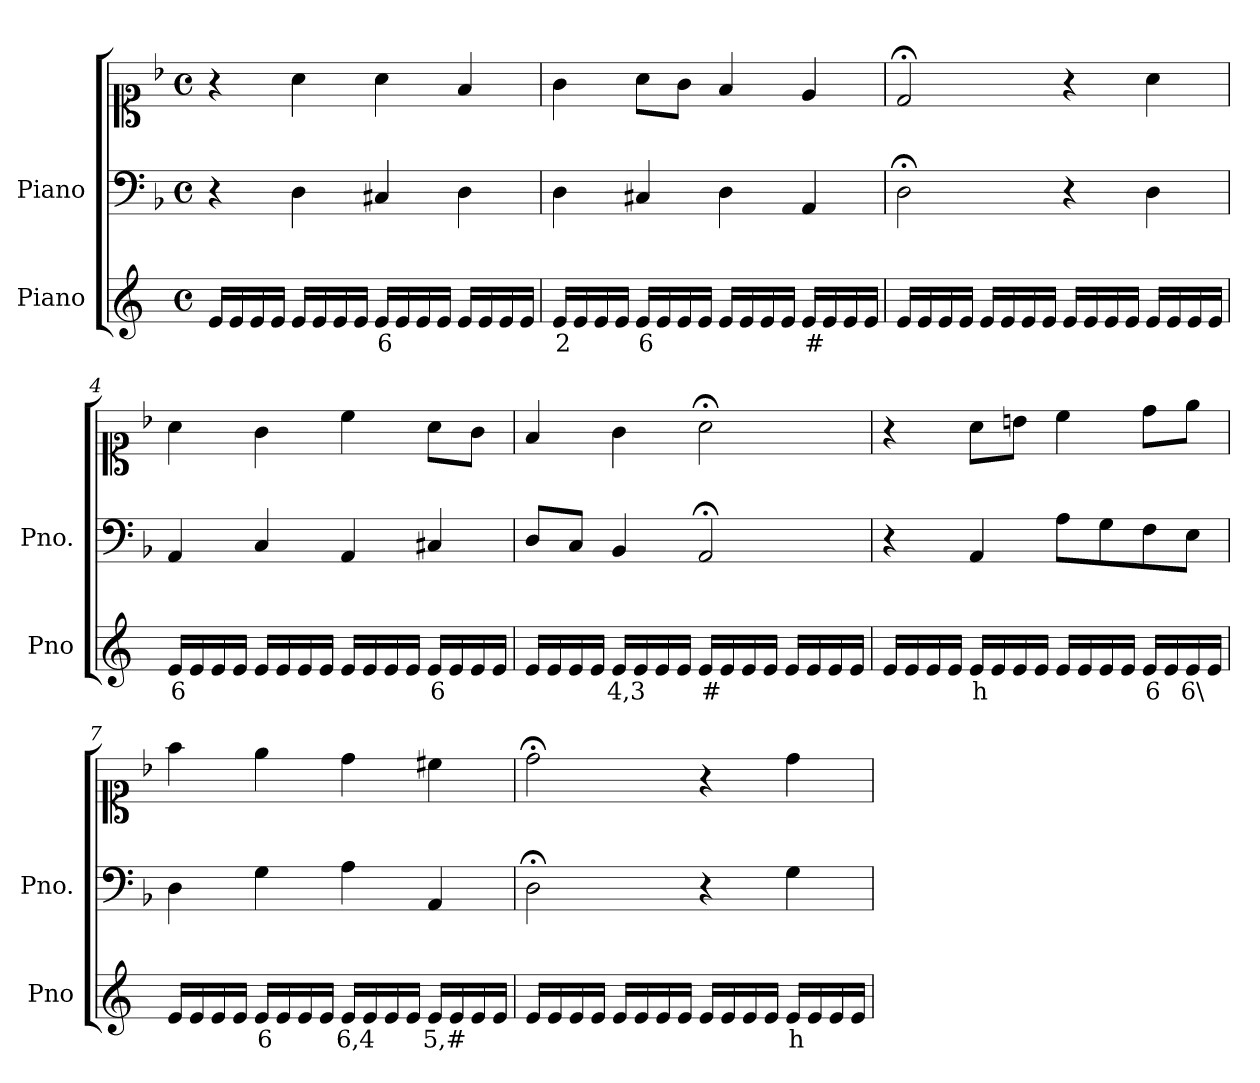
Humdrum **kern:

**kern	**text	**kern	**kern
*part2	*part2	*part1	*part1
*staff3	*staff3	*staff2	*staff1
*I"Piano	*	*I"Piano	*
*I'Pno	*	*I'Pno.	*
*clefG2	*	*clefF4	*clefC1
*k[]	*	*k[b-]	*k[b-]
*M4/4	*	*M4/4	*M4/4
*met(c)	*	*met(c)	*met(c)
=1	=1	=1	=1
16e/LL	.	4r	4r
16e/	.	.	.
16e/	.	.	.
16e/JJ	.	.	.
16e/LL	.	4D\	4a\
16e/	.	.	.
16e/	.	.	.
16e/JJ	.	.	.
!	!LO:LY:b	!	!
16e/LL	6	4C#X/	4a\
16e/	.	.	.
16e/	.	.	.
16e/JJ	.	.	.
16e/LL	.	4D\	4f/
16e/	.	.	.
16e/	.	.	.
16e/JJ	.	.	.
=2	=2	=2	=2
!	!LO:LY:b	!	!
16e/LL	2	4D\	4g\
16e/	.	.	.
16e/	.	.	.
16e/JJ	.	.	.
!	!LO:LY:b	!	!
16e/LL	6	4C#X/	8a\L
16e/	.	.	.
16e/	.	.	8g\J
16e/JJ	.	.	.
16e/LL	.	4D\	4f/
16e/	.	.	.
16e/	.	.	.
16e/JJ	.	.	.
!	!LO:LY:b	!	!
16e/LL	#	4AA/	4e/
16e/	.	.	.
16e/	.	.	.
16e/JJ	.	.	.
=3	=3	=3	=3
16e/LL	.	2D;<\	2d;</
16e/	.	.	.
16e/	.	.	.
16e/JJ	.	.	.
16e/LL	.	.	.
16e/	.	.	.
16e/	.	.	.
16e/JJ	.	.	.
16e/LL	.	4r	4r
16e/	.	.	.
16e/	.	.	.
16e/JJ	.	.	.
16e/LL	.	4D\	4a\
16e/	.	.	.
16e/	.	.	.
16e/JJ	.	.	.
=4	=4	=4	=4
!	!LO:LY:b	!	!
16e/LL	6	4AA/	4a\
16e/	.	.	.
16e/	.	.	.
16e/JJ	.	.	.
16e/LL	.	4C/	4g\
16e/	.	.	.
16e/	.	.	.
16e/JJ	.	.	.
16e/LL	.	4AA/	4cc\
16e/	.	.	.
16e/	.	.	.
16e/JJ	.	.	.
!	!LO:LY:b	!	!
16e/LL	6	4C#X/	8a\L
16e/	.	.	.
16e/	.	.	8g\J
16e/JJ	.	.	.
=5	=5	=5	=5
16e/LL	.	8D/L	4f/
16e/	.	.	.
!	!LO:LY:b	!	!
16e/	_	8C/J	.
16e/JJ	.	.	.
!	!LO:LY:b	!	!
16e/LL	4,3	4BB-/	4g\
16e/	.	.	.
16e/	.	.	.
16e/JJ	.	.	.
!	!LO:LY:b	!	!
16e/LL	#	2AA;</	2a;<\
16e/	.	.	.
16e/	.	.	.
16e/JJ	.	.	.
16e/LL	.	.	.
16e/	.	.	.
16e/	.	.	.
16e/JJ	.	.	.
=6	=6	=6	=6
16e/LL	.	4r	4r
16e/	.	.	.
16e/	.	.	.
16e/JJ	.	.	.
!	!LO:LY:b	!	!
16e/LL	h	4AA/	8a\L
16e/	.	.	.
16e/	.	.	8bn\J
16e/JJ	.	.	.
16e/LL	.	8A\L	4cc\
16e/	.	.	.
!	!LO:LY:b	!	!
16e/	_	8G\	.
16e/JJ	.	.	.
!	!LO:LY:b	!	!
16e/LL	6	8F\	8dd\L
16e/	.	.	.
!	!LO:LY:b	!	!
16e/	6\	8E\J	8ee\J
16e/JJ	.	.	.
=7	=7	=7	=7
16e/LL	.	4D\	4ff\
16e/	.	.	.
16e/	.	.	.
16e/JJ	.	.	.
!	!LO:LY:b	!	!
16e/LL	6	4G\	4ee\
16e/	.	.	.
16e/	.	.	.
16e/JJ	.	.	.
!	!LO:LY:b	!	!
16e/LL	6,4	4A\	4dd\
16e/	.	.	.
16e/	.	.	.
16e/JJ	.	.	.
!	!LO:LY:b	!	!
16e/LL	5,#	4AA/	4cc#X\
16e/	.	.	.
16e/	.	.	.
16e/JJ	.	.	.
=8	=8	=8	=8
16e/LL	.	2D;<\	2dd;<\
16e/	.	.	.
16e/	.	.	.
16e/JJ	.	.	.
16e/LL	.	.	.
16e/	.	.	.
16e/	.	.	.
16e/JJ	.	.	.
16e/LL	.	4r	4r
16e/	.	.	.
16e/	.	.	.
16e/JJ	.	.	.
!	!LO:LY:b	!	!
16e/LL	h	4G\	4dd\
16e/	.	.	.
16e/	.	.	.
16e/JJ	.	.	.
=	=	=	=
*-	*-	*-	*-
